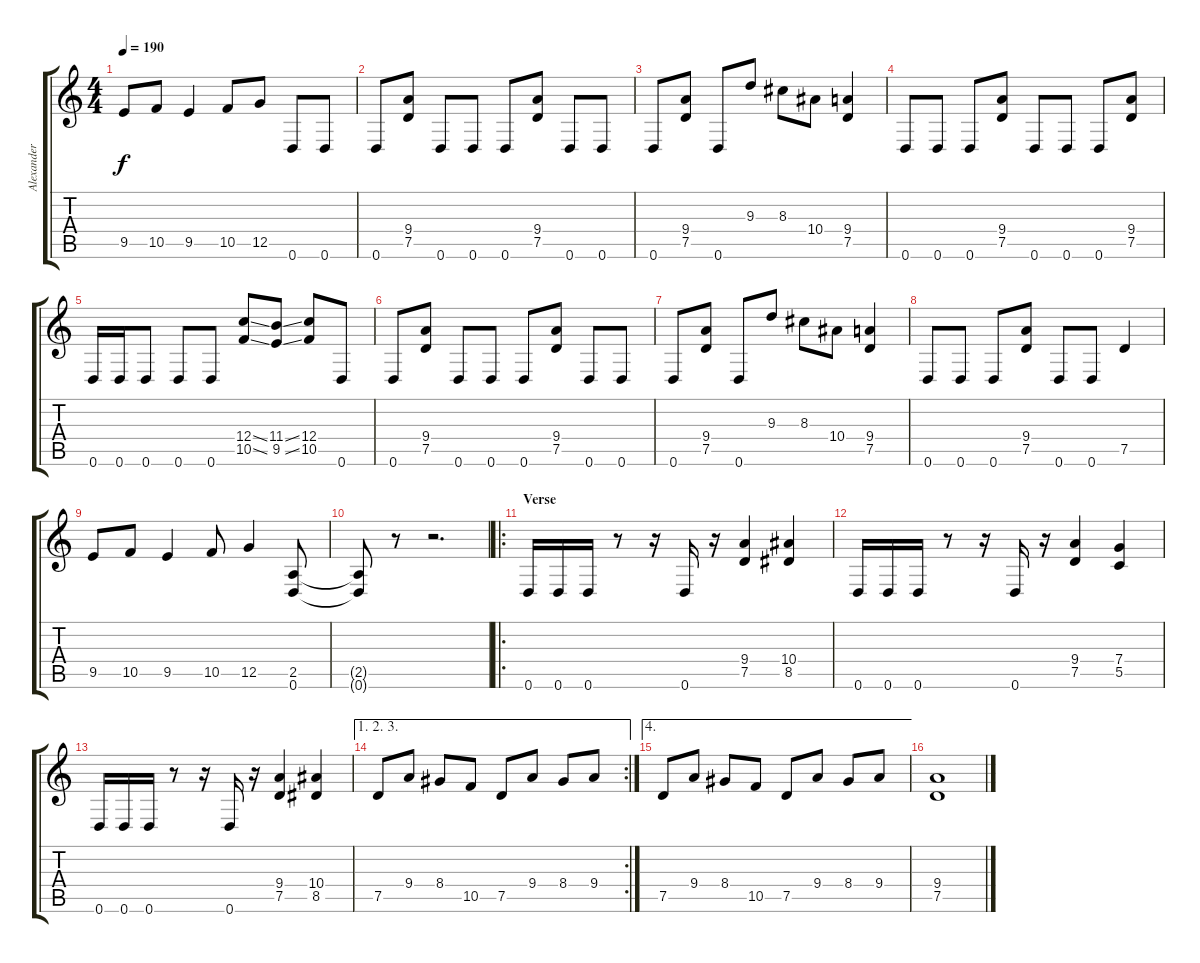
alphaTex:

\track ("Alexander" "Alexander") {instrument distortionguitar}
\staff {score tabs}
\tuning (D4 A3 F3 C3 G2 D2) {hide}
\ts (4 4)
\tempo 190
\clef g2
\ks c
9.5.8{dy f} 10.5.8 9.5.4 10.5.8 12.5.8 0.6.8 0.6.8 |
0.6.8 (9.4 7.5).8 0.6.8 0.6.8 0.6.8 (9.4 7.5).8 0.6.8 0.6.8 |
0.6.8 (9.4 7.5).8 0.6.8 9.3.8 8.3.8 10.4.8 (9.4 7.5).4 |
0.6.8 0.6.8 0.6.8 (9.4 7.5).8 0.6.8 0.6.8 0.6.8 (9.4 7.5).8 |
0.6.16 0.6.16 0.6.8 0.6.8 0.6.8 (12.4{ss} 10.5{ss}).8 (11.4{ss} 9.5{ss}).8 (12.4 10.5).8 0.6.8 |
0.6.8 (9.4 7.5).8 0.6.8 0.6.8 0.6.8 (9.4 7.5).8 0.6.8 0.6.8 |
0.6.8 (9.4 7.5).8 0.6.8 9.3.8 8.3.8 10.4.8 (9.4 7.5).4 |
0.6.8 0.6.8 0.6.8 (9.4 7.5).8 0.6.8 0.6.8 7.5.4 |
9.5.8 10.5.8 9.5.4 10.5.8 12.5.4 (2.5 0.6).8 |
(2.5{t} 0.6{t}).8 r.8 r.2{d} |
\ro
\section ("" "Verse")
0.6.16 0.6.16 0.6.16 r.8 r.16 0.6.16 r.16 (9.4 7.5).4 (10.4 8.5).4 |
0.6.16 0.6.16 0.6.16 r.8 r.16 0.6.16 r.16 (9.4 7.5).4 (7.4 5.5).4 |
0.6.16 0.6.16 0.6.16 r.8 r.16 0.6.16 r.16 (9.4 7.5).4 (10.4 8.5).4 |
\ae (1 2 3)
\rc 2
7.5.8 9.4.8 8.4.8 10.5.8 7.5.8 9.4.8 8.4.8 9.4.8 |
\ae 4
7.5.8 9.4.8 8.4.8 10.5.8 7.5.8 9.4.8 8.4.8 9.4.8 |
(9.4 7.5).1
